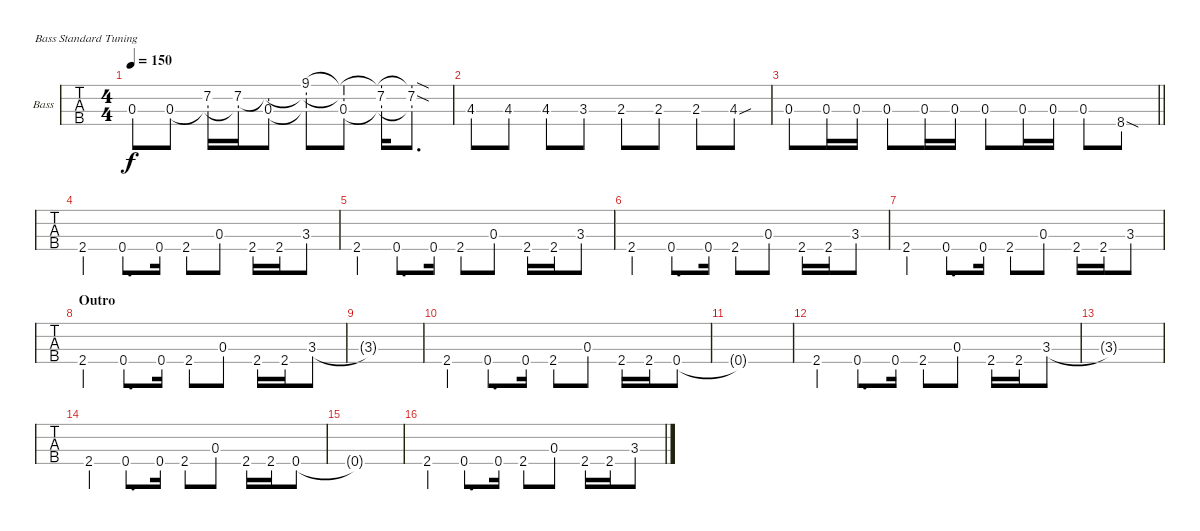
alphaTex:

\bracketExtendMode groupsimilarinstruments
\firstSystemTrackNameOrientation horizontal
\otherSystemsTrackNameOrientation horizontal
\track ("Bass Guitar" "Bass") {instrument electricbassfinger}
\staff {tabs}
\tuning (G2 D2 A1 E1)
\ts (4 4)
\tempo 150
\clef f4
\ks f#minor
0.3.8{dy f} 0.3.8 (0.3{t} 7.2{ac}).16 (0.3{t} 7.2{ac}).16 (0.3 7.2{t}).8 (0.3{t} 9.1{ac} 7.2{t}).8 (0.3 9.1{t} 7.2{t}).8 (0.3{t} 7.2 9.1{t}).16 (0.3{t} 7.2{sod} 9.1{sod t}).8{d} |
4.3.8 4.3.8 4.3.8 3.3.8 2.3.8 2.3.8 2.3.8 4.3{sou}.8 |
\barLineRight lightlight
0.3.8 0.3.16 0.3.16 0.3.8 0.3.16 0.3.16 0.3.8 0.3.16 0.3.16 0.3.8 8.4{sod}.8 |
\ks eminor
2.4{ac}.4 0.4{ac}.8{d} 0.4.16 2.4.8 0.3.8 2.4.16 2.4.16 3.3.8 |
2.4{ac}.4 0.4{ac}.8{d} 0.4.16 2.4.8 0.3.8 2.4.16 2.4.16 3.3.8 |
2.4{ac}.4 0.4{ac}.8{d} 0.4.16 2.4.8 0.3.8 2.4.16 2.4.16 3.3.8 |
2.4{ac}.4 0.4{ac}.8{d} 0.4.16 2.4.8 0.3.8 2.4.16 2.4.16 3.3.8 |
\section ("" "Outro")
\ks f#minor
2.4{ac}.4 0.4{ac}.8{d} 0.4.16 2.4.8 0.3.8 2.4.16 2.4.16 3.3.8 |
3.3{t}.1 |
2.4{ac}.4 0.4{ac}.8{d} 0.4.16 2.4.8 0.3.8 2.4.16 2.4.16 0.4.8 |
0.4{t}.1 |
2.4{ac}.4 0.4{ac}.8{d} 0.4.16 2.4.8 0.3.8 2.4.16 2.4.16 3.3.8 |
3.3{t}.1 |
2.4{ac}.4 0.4{ac}.8{d} 0.4.16 2.4.8 0.3.8 2.4.16 2.4.16 0.4.8 |
0.4{t}.1 |
\scale
0.378223 2.4{ac}.4 0.4{ac}.8{d} 0.4.16 2.4.8 0.3.8 2.4.16 2.4.16 3.3.8
